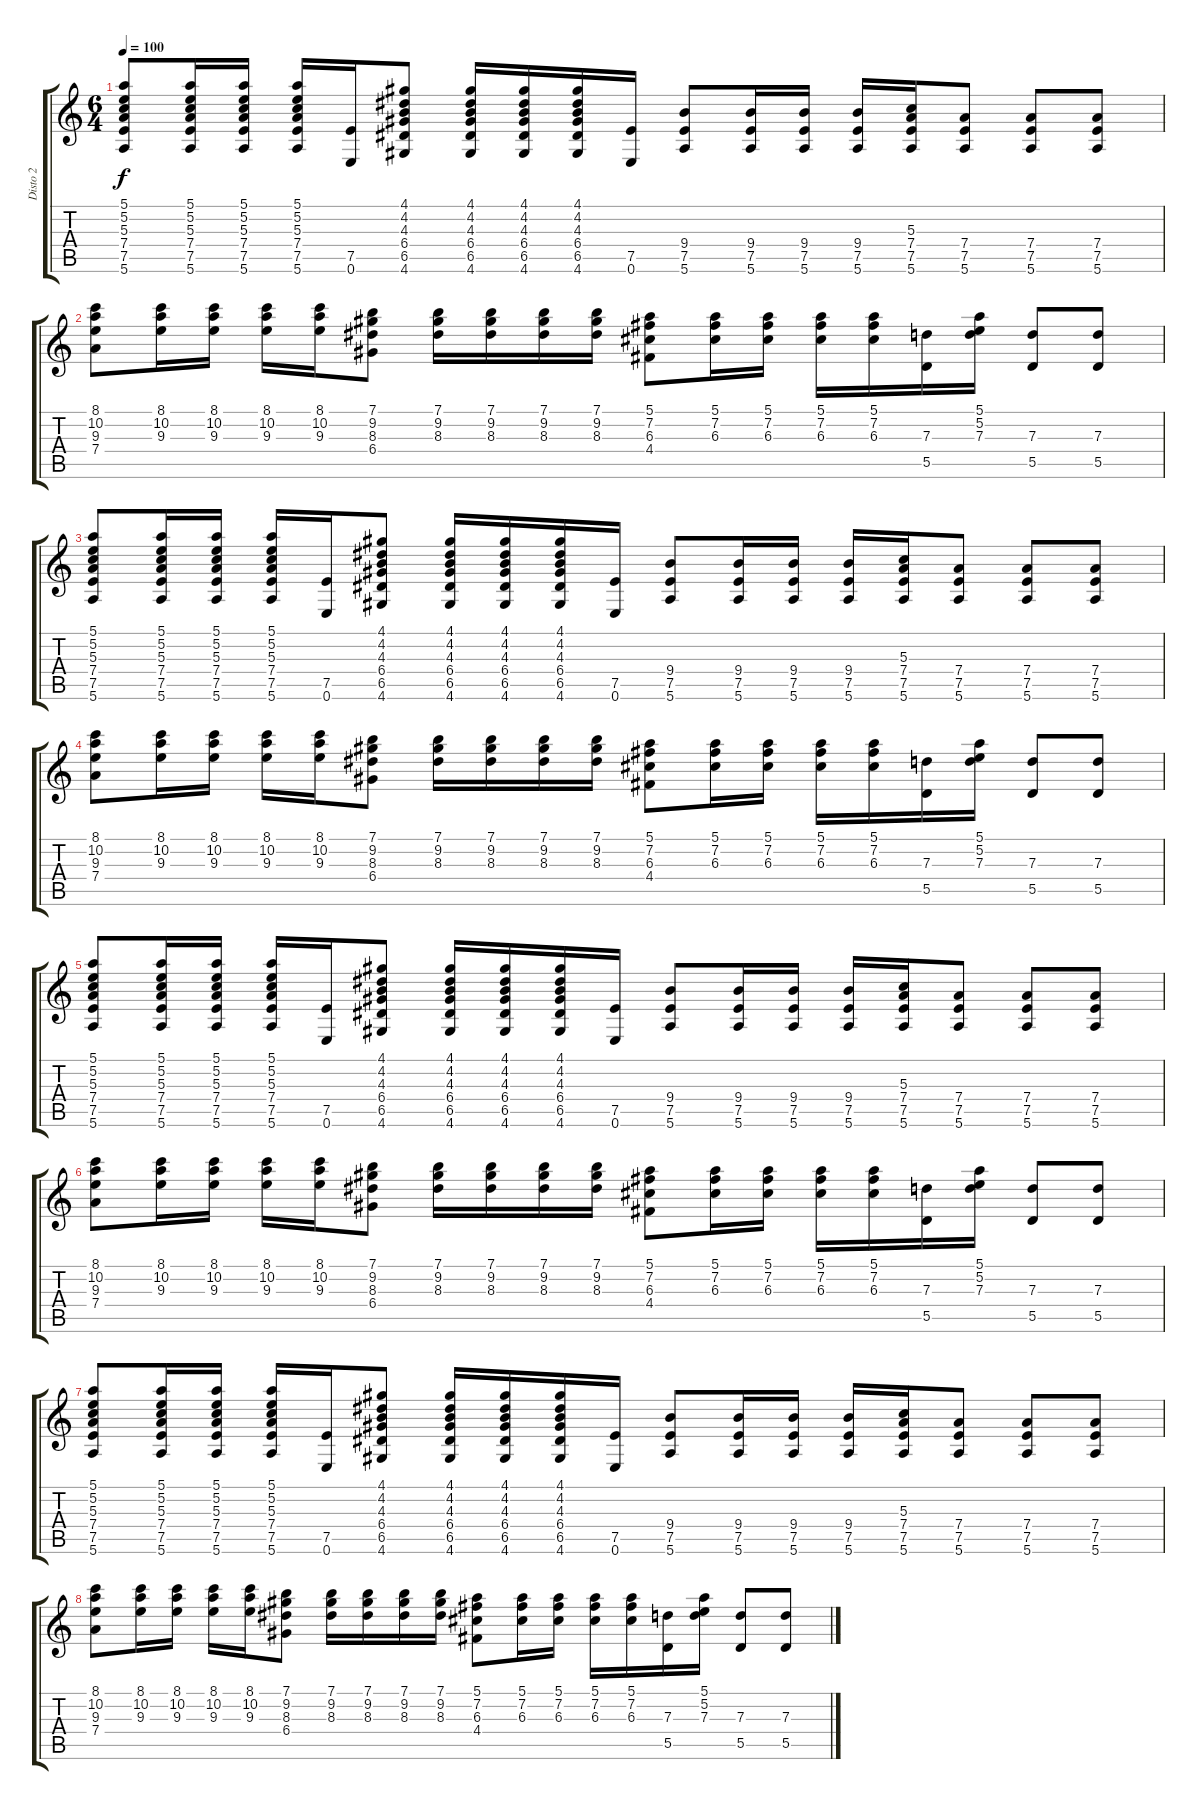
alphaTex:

\track ("Disto 2" "Disto 2") {instrument distortionguitar}
\staff {score tabs}
\tuning (E4 B3 G3 D3 A2 E2) {hide}
\ts (6 4)
\tempo 100
\clef g2
\ks c
(5.1 5.2 5.3 7.4 7.5 5.6).8{dy f} (5.1 5.2 5.3 7.4 7.5 5.6).16 (5.1 5.2 5.3 7.4 7.5 5.6).16 (5.1 5.2 5.3 7.4 7.5 5.6).16 (7.5 0.6).16 (4.1 4.2 4.3 6.4 6.5 4.6).8 (4.1 4.2 4.3 6.4 6.5 4.6).16 (4.1 4.2 4.3 6.4 6.5 4.6).16 (4.1 4.2 4.3 6.4 6.5 4.6).16 (7.5 0.6).16 (9.4 7.5 5.6).8 (9.4 7.5 5.6).16 (9.4 7.5 5.6).16 (9.4 7.5 5.6).16 (5.3 7.4 7.5 5.6).16 (7.4 7.5 5.6).8 (7.4 7.5 5.6).8 (7.4 7.5 5.6).8 |
(8.1 10.2 9.3 7.4).8{volume 12} (8.1 10.2 9.3).16 (8.1 10.2 9.3).16 (8.1 10.2 9.3).16 (8.1 10.2 9.3).16 (7.1 9.2 8.3 6.4).8 (7.1 9.2 8.3).16 (7.1 9.2 8.3).16 (7.1 9.2 8.3).16 (7.1 9.2 8.3).16 (5.1 7.2 6.3 4.4).8 (5.1 7.2 6.3).16 (5.1 7.2 6.3).16 (5.1 7.2 6.3).16 (5.1 7.2 6.3).16 (7.3 5.5).16 (5.1 5.2 7.3).16 (7.3 5.5).8 (7.3 5.5).8 |
(5.1 5.2 5.3 7.4 7.5 5.6).8 (5.1 5.2 5.3 7.4 7.5 5.6).16 (5.1 5.2 5.3 7.4 7.5 5.6).16 (5.1 5.2 5.3 7.4 7.5 5.6).16 (7.5 0.6).16 (4.1 4.2 4.3 6.4 6.5 4.6).8 (4.1 4.2 4.3 6.4 6.5 4.6).16 (4.1 4.2 4.3 6.4 6.5 4.6).16 (4.1 4.2 4.3 6.4 6.5 4.6).16 (7.5 0.6).16 (9.4 7.5 5.6).8 (9.4 7.5 5.6).16 (9.4 7.5 5.6).16 (9.4 7.5 5.6).16 (5.3 7.4 7.5 5.6).16 (7.4 7.5 5.6).8 (7.4 7.5 5.6).8 (7.4 7.5 5.6).8 |
(8.1 10.2 9.3 7.4).8{volume 10} (8.1 10.2 9.3).16 (8.1 10.2 9.3).16 (8.1 10.2 9.3).16 (8.1 10.2 9.3).16 (7.1 9.2 8.3 6.4).8 (7.1 9.2 8.3).16 (7.1 9.2 8.3).16 (7.1 9.2 8.3).16 (7.1 9.2 8.3).16 (5.1 7.2 6.3 4.4).8 (5.1 7.2 6.3).16 (5.1 7.2 6.3).16 (5.1 7.2 6.3).16 (5.1 7.2 6.3).16 (7.3 5.5).16 (5.1 5.2 7.3).16 (7.3 5.5).8 (7.3 5.5).8 |
(5.1 5.2 5.3 7.4 7.5 5.6).8 (5.1 5.2 5.3 7.4 7.5 5.6).16 (5.1 5.2 5.3 7.4 7.5 5.6).16 (5.1 5.2 5.3 7.4 7.5 5.6).16 (7.5 0.6).16 (4.1 4.2 4.3 6.4 6.5 4.6).8 (4.1 4.2 4.3 6.4 6.5 4.6).16 (4.1 4.2 4.3 6.4 6.5 4.6).16 (4.1 4.2 4.3 6.4 6.5 4.6).16 (7.5 0.6).16 (9.4 7.5 5.6).8 (9.4 7.5 5.6).16 (9.4 7.5 5.6).16 (9.4 7.5 5.6).16 (5.3 7.4 7.5 5.6).16 (7.4 7.5 5.6).8 (7.4 7.5 5.6).8 (7.4 7.5 5.6).8 |
(8.1 10.2 9.3 7.4).8{volume 8} (8.1 10.2 9.3).16 (8.1 10.2 9.3).16 (8.1 10.2 9.3).16 (8.1 10.2 9.3).16 (7.1 9.2 8.3 6.4).8 (7.1 9.2 8.3).16 (7.1 9.2 8.3).16 (7.1 9.2 8.3).16 (7.1 9.2 8.3).16 (5.1 7.2 6.3 4.4).8 (5.1 7.2 6.3).16 (5.1 7.2 6.3).16 (5.1 7.2 6.3).16 (5.1 7.2 6.3).16 (7.3 5.5).16 (5.1 5.2 7.3).16 (7.3 5.5).8 (7.3 5.5).8 |
(5.1 5.2 5.3 7.4 7.5 5.6).8 (5.1 5.2 5.3 7.4 7.5 5.6).16 (5.1 5.2 5.3 7.4 7.5 5.6).16 (5.1 5.2 5.3 7.4 7.5 5.6).16 (7.5 0.6).16 (4.1 4.2 4.3 6.4 6.5 4.6).8 (4.1 4.2 4.3 6.4 6.5 4.6).16 (4.1 4.2 4.3 6.4 6.5 4.6).16 (4.1 4.2 4.3 6.4 6.5 4.6).16 (7.5 0.6).16 (9.4 7.5 5.6).8 (9.4 7.5 5.6).16 (9.4 7.5 5.6).16 (9.4 7.5 5.6).16 (5.3 7.4 7.5 5.6).16 (7.4 7.5 5.6).8 (7.4 7.5 5.6).8 (7.4 7.5 5.6).8 |
(8.1 10.2 9.3 7.4).8{volume 6} (8.1 10.2 9.3).16 (8.1 10.2 9.3).16 (8.1 10.2 9.3).16 (8.1 10.2 9.3).16 (7.1 9.2 8.3 6.4).8 (7.1 9.2 8.3).16 (7.1 9.2 8.3).16 (7.1 9.2 8.3).16 (7.1 9.2 8.3).16 (5.1 7.2 6.3 4.4).8 (5.1 7.2 6.3).16 (5.1 7.2 6.3).16 (5.1 7.2 6.3).16 (5.1 7.2 6.3).16 (7.3 5.5).16 (5.1 5.2 7.3).16 (7.3 5.5).8 (7.3 5.5).8
